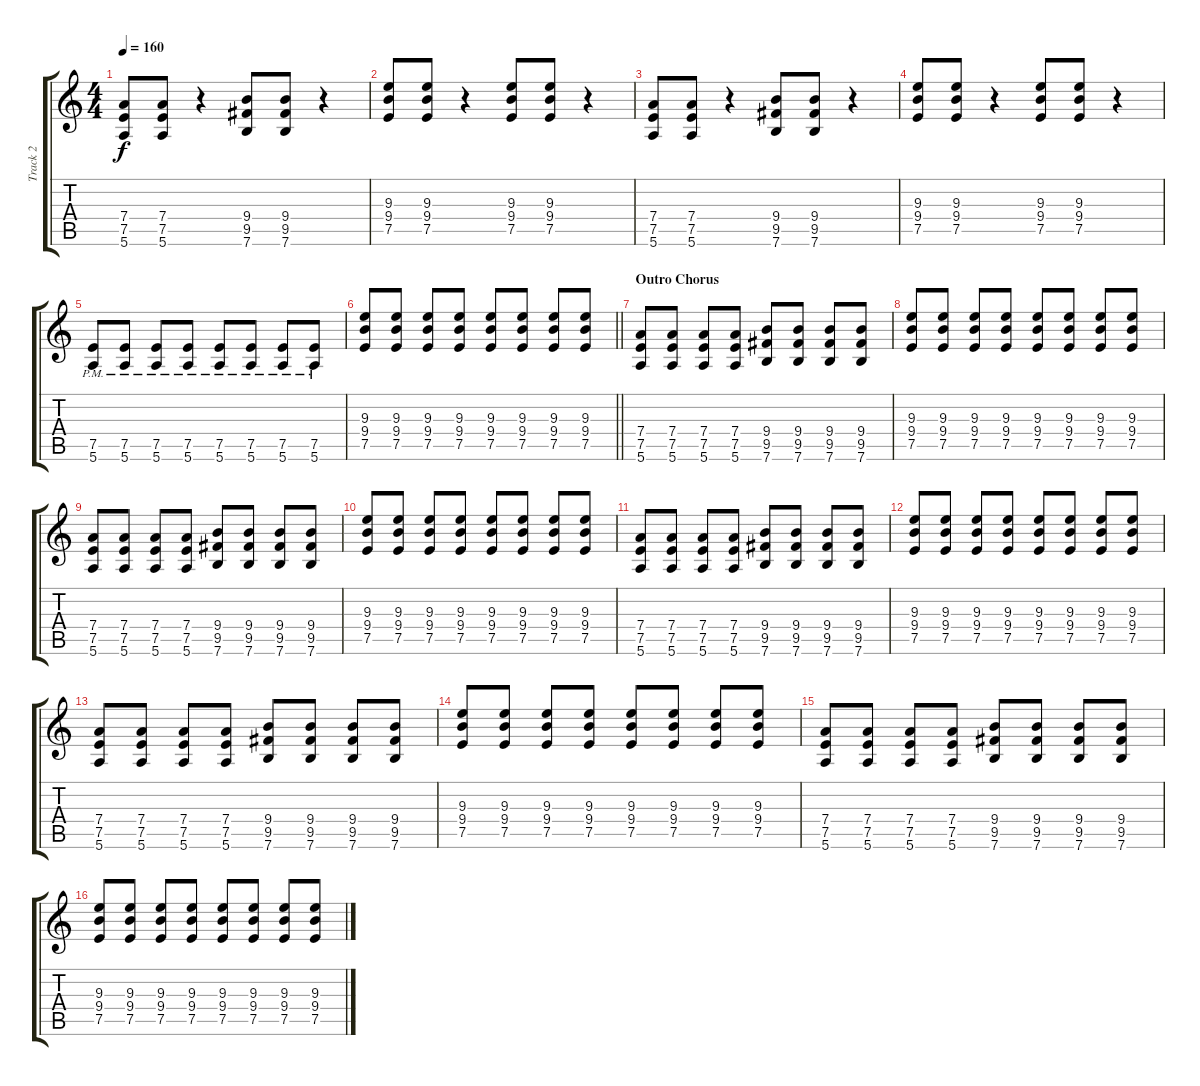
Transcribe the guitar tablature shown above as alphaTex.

\track ("Track 2" "Track 2") {instrument distortionguitar}
\staff {score tabs}
\tuning (E4 B3 G3 D3 A2 E2) {hide}
\ts (4 4)
\tempo 160
\clef g2
\ks c
(7.4 7.5 5.6).8{dy f} (7.4 7.5 5.6).8 r.4 (9.4 9.5 7.6).8 (9.4 9.5 7.6).8 r.4 |
(9.3 9.4 7.5).8 (9.3 9.4 7.5).8 r.4 (9.3 9.4 7.5).8 (9.3 9.4 7.5).8 r.4 |
(7.4 7.5 5.6).8 (7.4 7.5 5.6).8 r.4 (9.4 9.5 7.6).8 (9.4 9.5 7.6).8 r.4 |
(9.3 9.4 7.5).8 (9.3 9.4 7.5).8 r.4 (9.3 9.4 7.5).8 (9.3 9.4 7.5).8 r.4 |
(7.5 5.6{pm}).8 (7.5 5.6{pm}).8 (7.5 5.6{pm}).8 (7.5 5.6{pm}).8 (7.5 5.6{pm}).8 (7.5 5.6{pm}).8 (7.5 5.6{pm}).8 (7.5 5.6{pm}).8 |
\barLineRight lightlight
(9.3 9.4 7.5).8 (9.3 9.4 7.5).8 (9.3 9.4 7.5).8 (9.3 9.4 7.5).8 (9.3 9.4 7.5).8 (9.3 9.4 7.5).8 (9.3 9.4 7.5).8 (9.3 9.4 7.5).8 |
\section ("" "Outro Chorus")
(7.4 7.5 5.6).8 (7.4 7.5 5.6).8 (7.4 7.5 5.6).8 (7.4 7.5 5.6).8 (9.4 9.5 7.6).8 (9.4 9.5 7.6).8 (9.4 9.5 7.6).8 (9.4 9.5 7.6).8 |
(9.3 9.4 7.5).8 (9.3 9.4 7.5).8 (9.3 9.4 7.5).8 (9.3 9.4 7.5).8 (9.3 9.4 7.5).8 (9.3 9.4 7.5).8 (9.3 9.4 7.5).8 (9.3 9.4 7.5).8 |
(7.4 7.5 5.6).8 (7.4 7.5 5.6).8 (7.4 7.5 5.6).8 (7.4 7.5 5.6).8 (9.4 9.5 7.6).8 (9.4 9.5 7.6).8 (9.4 9.5 7.6).8 (9.4 9.5 7.6).8 |
(9.3 9.4 7.5).8 (9.3 9.4 7.5).8 (9.3 9.4 7.5).8 (9.3 9.4 7.5).8 (9.3 9.4 7.5).8 (9.3 9.4 7.5).8 (9.3 9.4 7.5).8 (9.3 9.4 7.5).8 |
(7.4 7.5 5.6).8 (7.4 7.5 5.6).8 (7.4 7.5 5.6).8 (7.4 7.5 5.6).8 (9.4 9.5 7.6).8 (9.4 9.5 7.6).8 (9.4 9.5 7.6).8 (9.4 9.5 7.6).8 |
(9.3 9.4 7.5).8 (9.3 9.4 7.5).8 (9.3 9.4 7.5).8 (9.3 9.4 7.5).8 (9.3 9.4 7.5).8 (9.3 9.4 7.5).8 (9.3 9.4 7.5).8 (9.3 9.4 7.5).8 |
(7.4 7.5 5.6).8 (7.4 7.5 5.6).8 (7.4 7.5 5.6).8 (7.4 7.5 5.6).8 (9.4 9.5 7.6).8 (9.4 9.5 7.6).8 (9.4 9.5 7.6).8 (9.4 9.5 7.6).8 |
(9.3 9.4 7.5).8 (9.3 9.4 7.5).8 (9.3 9.4 7.5).8 (9.3 9.4 7.5).8 (9.3 9.4 7.5).8 (9.3 9.4 7.5).8 (9.3 9.4 7.5).8 (9.3 9.4 7.5).8 |
(7.4 7.5 5.6).8 (7.4 7.5 5.6).8 (7.4 7.5 5.6).8 (7.4 7.5 5.6).8 (9.4 9.5 7.6).8 (9.4 9.5 7.6).8 (9.4 9.5 7.6).8 (9.4 9.5 7.6).8 |
(9.3 9.4 7.5).8 (9.3 9.4 7.5).8 (9.3 9.4 7.5).8 (9.3 9.4 7.5).8 (9.3 9.4 7.5).8 (9.3 9.4 7.5).8 (9.3 9.4 7.5).8 (9.3 9.4 7.5).8
